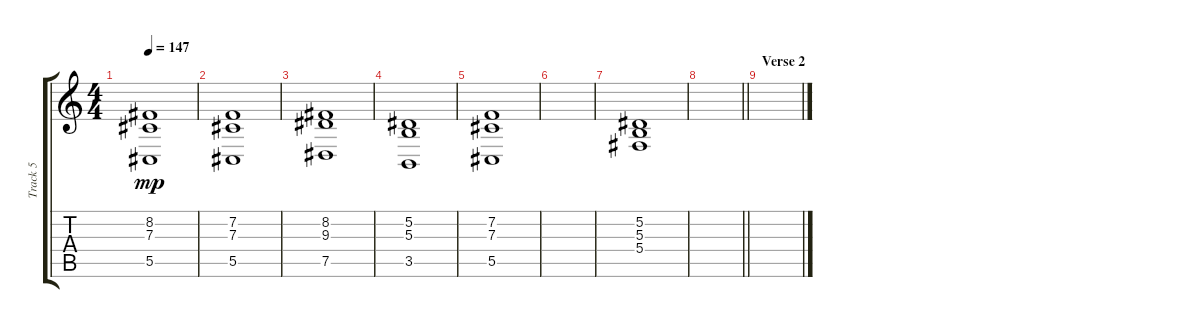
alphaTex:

\track ("Track 5" "Track 5") {instrument stringensemble1}
\staff {score tabs}
\tuning (Eb4 Bb3 Gb3 Db3 Ab2 Eb2) {hide}
\ts (4 4)
\tempo 147
\clef g2
\ks c
(8.2 7.3 5.5).1{dy mp} |
(7.2 7.3 5.5).1 |
(8.2 9.3 7.5).1 |
(5.2 5.3 3.5).1 |
(7.2 7.3 5.5).1 |
|
(5.2 5.3 5.4).1 |
\barLineRight lightlight
|
\section ("" "Verse 2")
